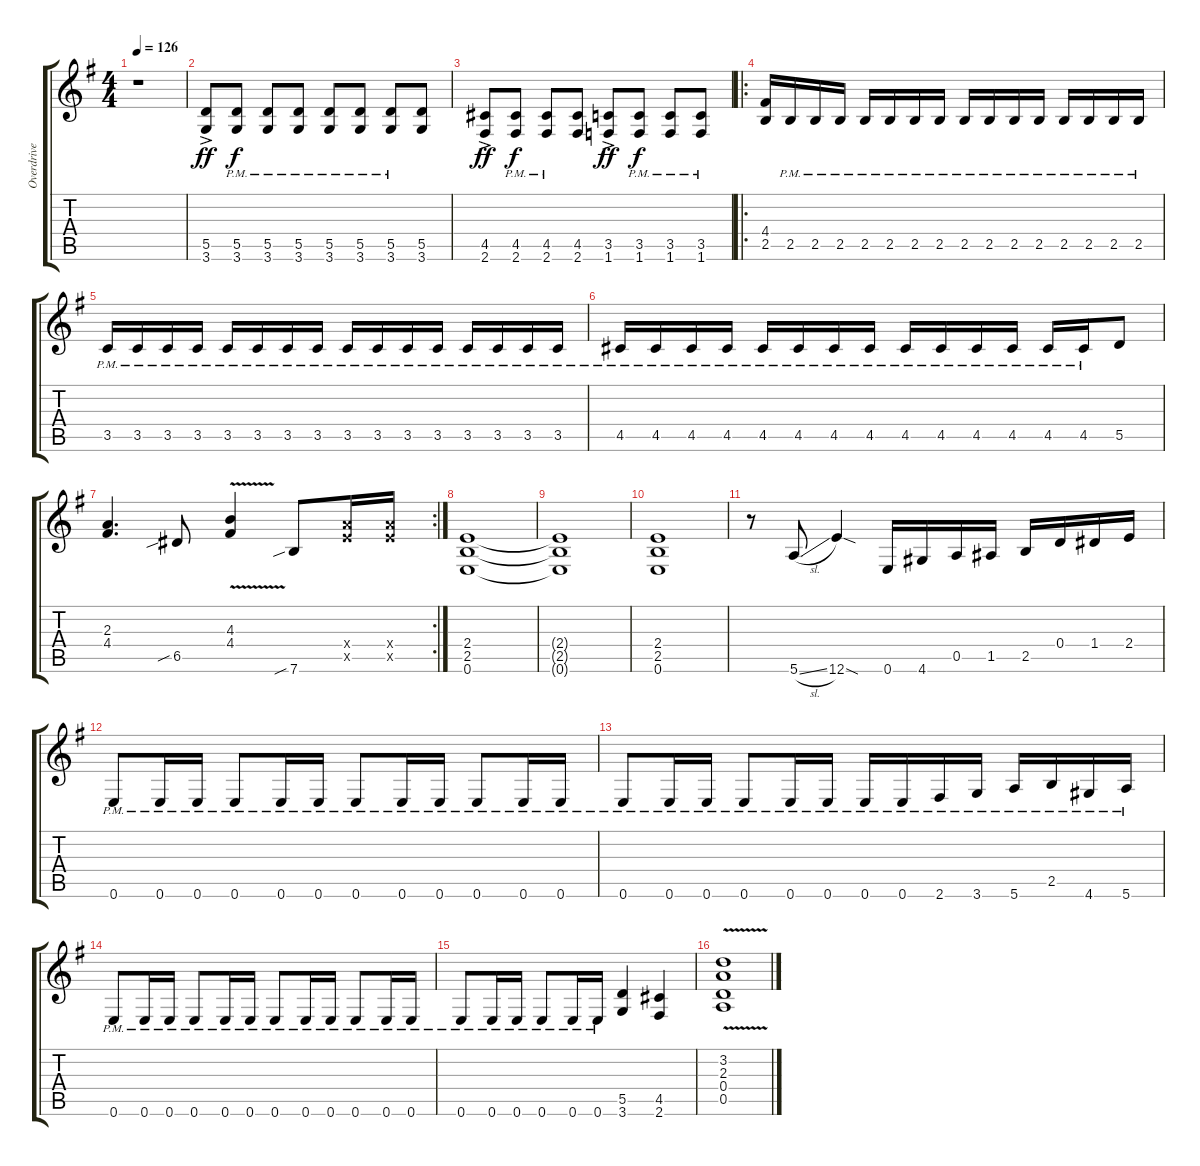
\track ("Overdrive Guitar" "Overdrive ") {instrument overdrivenguitar}
\staff {score tabs}
\tuning (E4 B3 G3 D3 A2 E2) {hide}
\ts (4 4)
\tempo 126
\clef g2
\ks g
r.1{dy ff} |
(5.5{ac} 3.6{ac}).8 (5.5{pm} 3.6{pm}).8{dy f} (5.5{pm} 3.6{pm}).8 (5.5{pm} 3.6{pm}).8 (5.5{pm} 3.6{pm}).8 (5.5{pm} 3.6{pm}).8 (5.5{pm} 3.6{pm}).8 (5.5 3.6).8 |
(4.5{ac} 2.6{ac}).8{dy ff} (4.5{pm} 2.6{pm}).8{dy f} (4.5{pm} 2.6{pm}).8 (4.5 2.6).8 (3.5{ac} 1.6{ac}).8{dy ff} (3.5{pm} 1.6{pm}).8{dy f} (3.5{pm} 1.6{pm}).8 (3.5{pm} 1.6{pm}).8 |
\ro
(4.4 2.5).16 2.5{pm}.16 2.5{pm}.16 2.5{pm}.16 2.5{pm}.16 2.5{pm}.16 2.5{pm}.16 2.5{pm}.16 2.5{pm}.16 2.5{pm}.16 2.5{pm}.16 2.5{pm}.16 2.5{pm}.16 2.5{pm}.16 2.5{pm}.16 2.5{pm}.16 |
3.5{pm}.16 3.5{pm}.16 3.5{pm}.16 3.5{pm}.16 3.5{pm}.16 3.5{pm}.16 3.5{pm}.16 3.5{pm}.16 3.5{pm}.16 3.5{pm}.16 3.5{pm}.16 3.5{pm}.16 3.5{pm}.16 3.5{pm}.16 3.5{pm}.16 3.5{pm}.16 |
4.5{pm}.16 4.5{pm}.16 4.5{pm}.16 4.5{pm}.16 4.5{pm}.16 4.5{pm}.16 4.5{pm}.16 4.5{pm}.16 4.5{pm}.16 4.5{pm}.16 4.5{pm}.16 4.5{pm}.16 4.5{pm}.16 4.5{pm}.16 5.5.8 |
\rc 2
(2.3 4.4).4{d} 6.5{sib}.8 (4.3{v} 4.4{v}).4 7.6{sib}.8 (7.4{x} 7.5{x}).16 (7.4{x} 7.5{x}).16 |
(2.4 2.5 0.6).1 |
(2.4{t} 2.5{t} 0.6{t}).1 |
(2.4 2.5 0.6).1 |
r.8 5.6{sl}.8 12.6{sod}.4 0.6.16 4.6.16 0.5.16 1.5.16 2.5.16 0.4.16 1.4.16 2.4.16 |
0.6{pm}.8 0.6{pm}.16 0.6{pm}.16 0.6{pm}.8 0.6{pm}.16 0.6{pm}.16 0.6{pm}.8 0.6{pm}.16 0.6{pm}.16 0.6{pm}.8 0.6{pm}.16 0.6{pm}.16 |
0.6{pm}.8 0.6{pm}.16 0.6{pm}.16 0.6{pm}.8 0.6{pm}.16 0.6{pm}.16 0.6{pm}.16 0.6{pm}.16 2.6{pm}.16 3.6{pm}.16 5.6{pm}.16 2.5{pm}.16 4.6{pm}.16 5.6{pm}.16 |
0.6{pm}.8 0.6{pm}.16 0.6{pm}.16 0.6{pm}.8 0.6{pm}.16 0.6{pm}.16 0.6{pm}.8 0.6{pm}.16 0.6{pm}.16 0.6{pm}.8 0.6{pm}.16 0.6{pm}.16 |
0.6{pm}.8 0.6{pm}.16 0.6{pm}.16 0.6{pm}.8 0.6{pm}.16 0.6{pm}.16 (5.5 3.6).4 (4.5 2.6).4 |
(3.2{v} 2.3{v} 0.4{v} 0.5{v}).1
